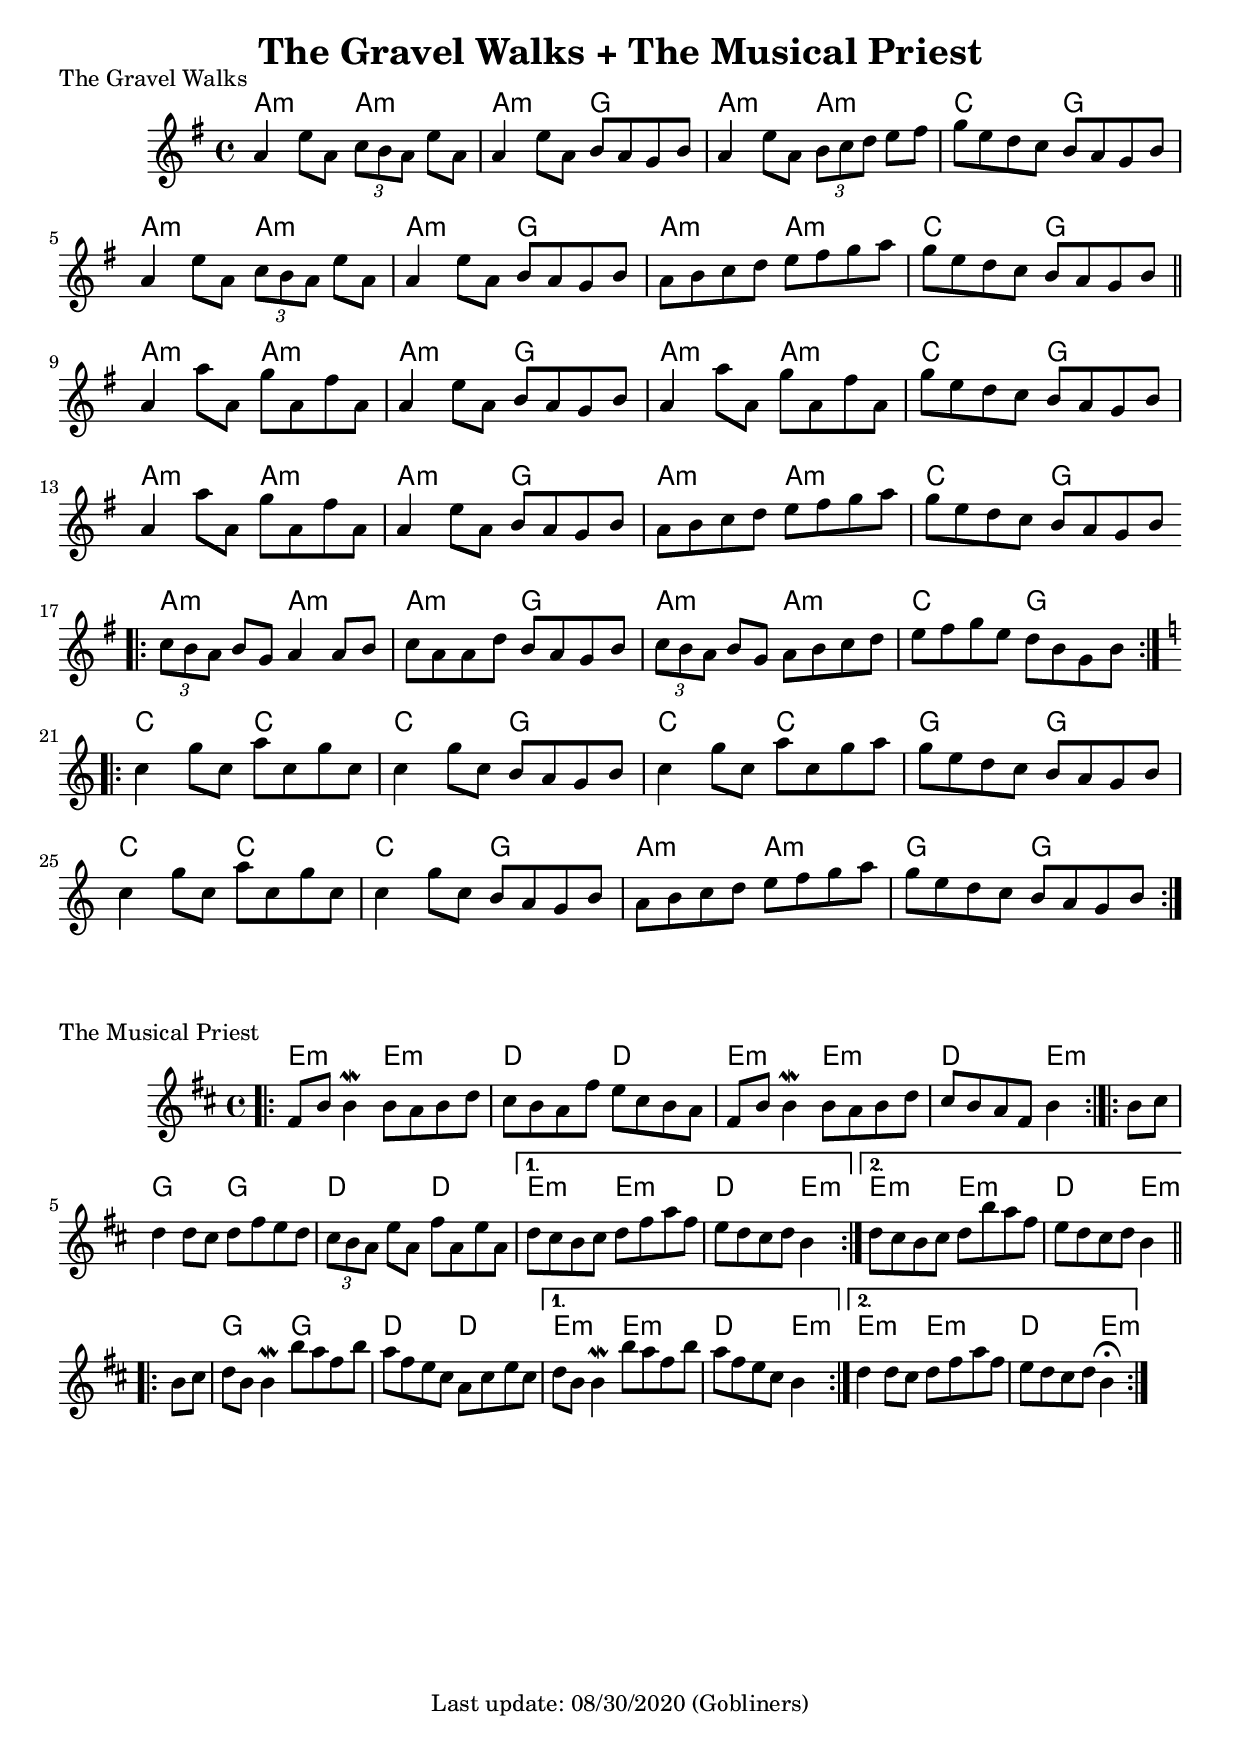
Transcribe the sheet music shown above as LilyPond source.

#(set-default-paper-size "a4" 'portrait)
%#(set-global-staff-size 24)

\version "2.18"
\header {
  title = "The Gravel Walks + The Musical Priest"
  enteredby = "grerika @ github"
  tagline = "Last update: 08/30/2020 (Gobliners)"
}

gravelswalk = \relative c'' {
     \key g \major
      \time 4/4
     %\bar ".|:"
       a4  e'8 a,  \tuplet 3/2 {c8 b a } e'8 a, |
       a4 e'8 a, b  a g b |
       a4  e'8 a,  \tuplet 3/2 {b c d } e8 fis | g  e d c b a g b
     %\bar ":|."	ˇ
       a4  e'8 a,  \tuplet 3/2 {c8 b a } e'8 a, |
       a4 e'8 a, b  a g b |
       a8 b c d  e8 fis g a | g  e d c b a g b
     \bar "||"
      \break
       a4 a'8 a, g' a, fis' a, |
       a4 e'8 a, b  a g b |
       a4  a'8 a, g' a, fis' a,
       g' e d c b a g b
     \break
       a4 a'8 a, g' a, fis' a, |
       a4 e'8 a, b  a g b |
       a  b c d e fis g a |
       g e d c b a g b
     \bar ".|:"
     \break
       \tuplet 3/2 {c8  b a } b g a4 a8 b |
       c a a d b  a g b |
       \tuplet 3/2 {c8 b a} b g a b c d |
       e fis g e d b g b |
     \bar ":|.|:"
     \break
     \key c \major
      c4 g'8 c, a' c, g' c, |
      c4 g'8 c, b a g b |
      c4 g'8 c, a' c, g' a |
      g e d c b a g b
     \break
      c4 g'8 c, a' c, g' c, |
      c4 g'8 c, b a g b |
      a b c d e f g a |
      g e d c b a g b
     \bar ":|."

}

harmoniesGravelWalk = \chordmode {
    a4:m r a:min r a:min r g r a:min r a:min r c r g r
    a4:m r a:min r a:min r g r a:min r a:min r c r g r
    a4:m r a:min r a:min r g r a:min r a:min r c r g r
    a4:m r a:min r a:min r g r a:min r a:min r c r g r
    a4:m r a:min r a:min r g r a:min r a:min r c r g r
    c4 r c r c r g r c r c r g r g r
    c4 r c r c r g r a:min r a:min r g r g r
}

musicalpriest = \relative c''{
   \key d \major
    \time 4/4
    \bar ".|:"
    %\partial 4 b8 a
      fis,8 b b4\mordent b8 a b d | cis b a fis' e cis b a |
      fis b b4\mordent b8 a b d | cis b a fis b4
    \bar ":|.|:"
    %\break
    \repeat volta 2 {
      b8 cis | d4 d8 cis d fis e d | \tuplet 3/2 {cis8 b a } e'8 a, fis' a, e' a,
    }
    \alternative {
      { d8 cis b cis d fis a fis | e d cis d b4 } %\break
      { \partial 1 d8 cis b cis d b' a fis    e d cis d b4 }
    }
    %\break
    \repeat volta 2 {
      b8 cis | d
      b b4\mordent b'8 a fis b
      a fis e cis a cis e cis
    }
    \alternative {
      { d b b4\mordent b'8 a fis b  a8 fis e cis  b4 }
      { \partial 1 d4 d8  cis  d | fis a fis8 e d | cis8 d b4\fermata  }
    }
    \bar ":|."
}

harmoniesMusicalPriest = \chordmode {
    e4:min r e:min r | d r d r | e:min r e:min r | d r e:min r |
    g r g r | d r d r | e:min r e:min r | d r e8:min r8  e4:min r e4:min r | d r e:min r
    g r g r | d r d r | e:min r e:min r | d r e8:min r8 | e4:min r e:min r | d r e:min r 
}



\score {
  \header { 
      piece = "The Gravel Walks" 
    } % (reel)
  <<
      \new ChordNames {
        \set noChordSymbol = ""
        \set chordChanges = ##t
        \harmoniesGravelWalk
      }
     \gravelswalk
  >>
}

\score {
  \header { piece = "The Musical Priest" } % (reel)
  <<
      \new ChordNames {
        \set noChordSymbol = ""
        \set chordChanges = ##t
        \harmoniesMusicalPriest
      }
      \musicalpriest
  >>
  \layout {}
  \midi {
    \context {
      \musicalpriest
      \gravelswalk
    }
    \tempo 2 = 90
  }
}